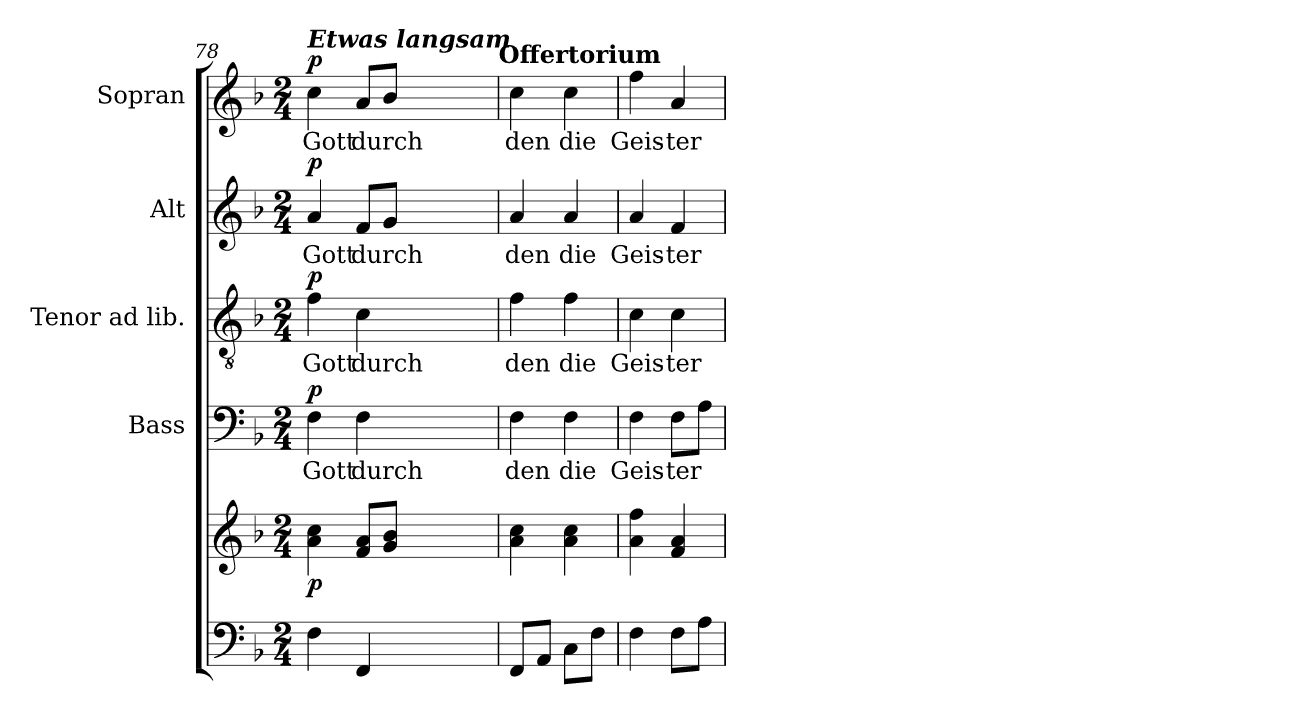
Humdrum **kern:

**kern	**kern	**dynam	**kern	**text	**dynam	**kern	**text	**dynam	**kern	**text	**dynam	**kern	**text	**dynam
*part5	*part5	*part5	*part4	*part4	*part4	*part3	*part3	*part3	*part2	*part2	*part2	*part1	*part1	*part1
*staff6	*staff5	*staff5/6	*staff4	*staff4	*staff4	*staff3	*staff3	*staff3	*staff2	*staff2	*staff2	*staff1	*staff1	*staff1
*	*	*	*I"Bass	*	*	*I"Tenor ad lib.	*	*	*I"Alt	*	*	*I"Sopran	*	*
*	*	*	*I'B.	*	*	*I'T.	*	*	*I'A.	*	*	*I'S.	*	*
!!LO:PB:g=z
*clefF4	*clefG2	*	*clefF4	*	*	*clefGv2	*	*	*clefG2	*	*	*clefG2	*	*
*k[b-]	*k[b-]	*	*k[b-]	*	*	*k[b-]	*	*	*k[b-]	*	*	*k[b-]	*	*
*F:	*F:	*	*F:	*	*	*F:	*	*	*F:	*	*	*F:	*	*
*M2/4	*M2/4	*	*M2/4	*	*	*M2/4	*	*	*M2/4	*	*	*M2/4	*	*
=78	=78	=78	=78	=78	=78	=78	=78	=78	=78	=78	=78	=78	=78	=78
!	!	!	!	!	!	!	!	!	!	!	!	!LO:TX:a:Bi:t=Etwas langsam	!	!
!	!	!LO:DY:b	!	!LO:LY:b	!LO:DY:a	!	!LO:LY:b	!LO:DY:a	!	!LO:LY:b	!LO:DY:a	!	!LO:LY:b	!LO:DY:a
4F\	4a\ 4cc\	p	4F\	Gott	p	4f\	Gott	p	4a/	Gott	p	4cc\	Gott	p
!	!	!	!	!LO:LY:b	!	!	!LO:LY:b	!	!	!LO:LY:b	!	!	!LO:LY:b	!
4FF/	8f/ 8a/L	.	4F\	durch	.	4c\	durch	.	8f/L	durch	.	8a/L	durch	.
.	8g/ 8b-/J	.	.	.	.	.	.	.	8g/J	.	.	8b-/J	.	.
2..ryy	2..ryy	.	2..ryy	.	.	2..ryy	.	.	2..ryy	.	.	2..ryy	.	.
!	!	!	!	!	!	!	!	!	!	!	!	!LO:TX:a:B:t=Offertorium	!	!
=79	=79	=79	=79	=79	=79	=79	=79	=79	=79	=79	=79	=79	=79	=79
!	!	!	!	!LO:LY:b	!	!	!LO:LY:b	!	!	!LO:LY:b	!	!	!LO:LY:b	!
8FF/L	4a\ 4cc\	.	4F\	den	.	4f\	den	.	4a/	den	.	4cc\	den	.
8AA/J	.	.	.	.	.	.	.	.	.	.	.	.	.	.
!	!	!	!	!LO:LY:b	!	!	!LO:LY:b	!	!	!LO:LY:b	!	!	!LO:LY:b	!
8C\L	4a\ 4cc\	.	4F\	die	.	4f\	die	.	4a/	die	.	4cc\	die	.
8F\J	.	.	.	.	.	.	.	.	.	.	.	.	.	.
=80	=80	=80	=80	=80	=80	=80	=80	=80	=80	=80	=80	=80	=80	=80
!	!	!	!	!LO:LY:b	!	!	!LO:LY:b	!	!	!LO:LY:b	!	!	!LO:LY:b	!
4F\	4a\ 4ff\	.	4F\	Geis-	.	4c\	Geis-	.	4a/	Geis-	.	4ff\	Geis-	.
!	!	!	!	!LO:LY:b	!	!	!LO:LY:b	!	!	!LO:LY:b	!	!	!LO:LY:b	!
8F\L	4f/ 4a/	.	8F\L	-ter	.	4c\	-ter	.	4f/	-ter	.	4a/	-ter	.
8A\J	.	.	8A\J	.	.	.	.	.	.	.	.	.	.	.
=	=	=	=	=	=	=	=	=	=	=	=	=	=	=
*-	*-	*-	*-	*-	*-	*-	*-	*-	*-	*-	*-	*-	*-	*-
